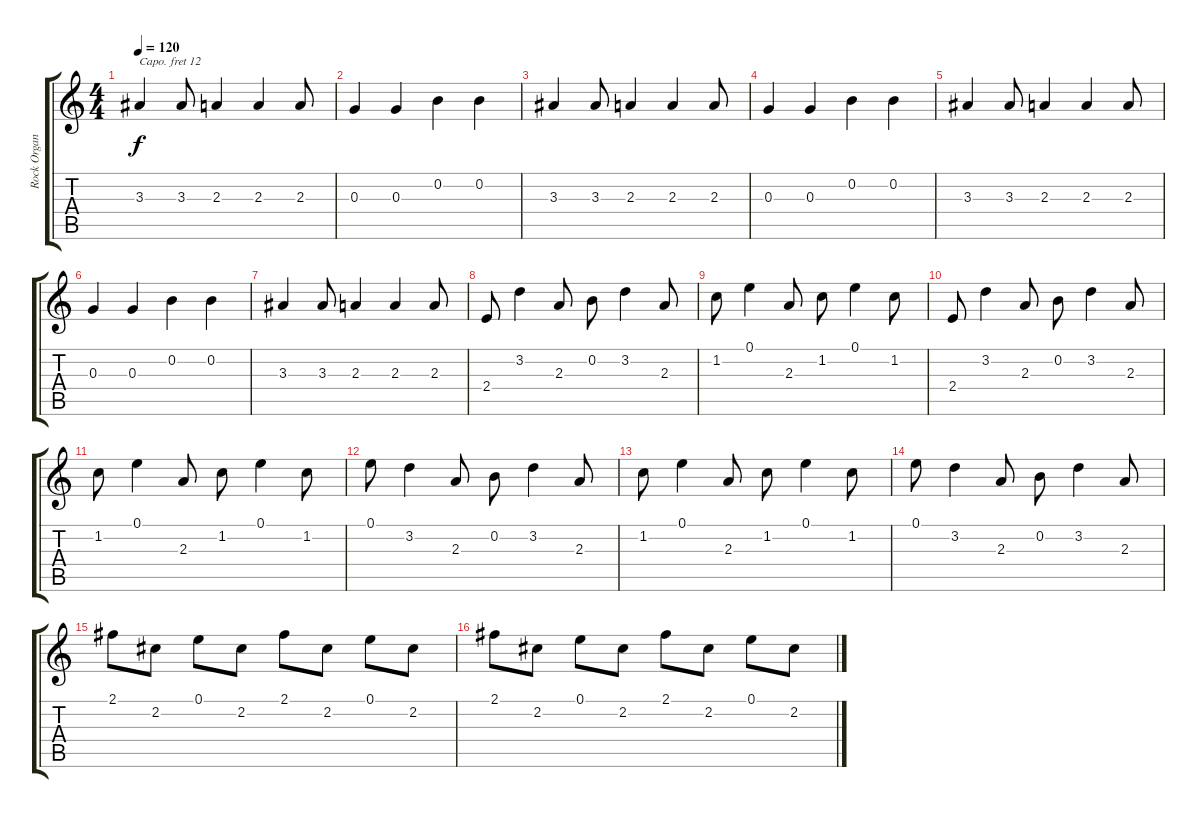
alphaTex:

\track ("Rock Organ" "Rock Organ") {instrument rockorgan}
\staff {score tabs}
\capo 12
\tuning (E4 B3 G3 D3 A2 E2) {hide}
\ts (4 4)
\tempo 120
\clef g2
\ks c
3.3.4{dy f} 3.3.8 2.3.4 2.3.4 2.3.8 |
0.3.4 0.3.4 0.2.4 0.2.4 |
3.3.4 3.3.8 2.3.4 2.3.4 2.3.8 |
0.3.4 0.3.4 0.2.4 0.2.4 |
3.3.4 3.3.8 2.3.4 2.3.4 2.3.8 |
0.3.4 0.3.4 0.2.4 0.2.4 |
3.3.4 3.3.8 2.3.4 2.3.4 2.3.8 |
2.4.8 3.2.4 2.3.8 0.2.8 3.2.4 2.3.8 |
1.2.8 0.1.4 2.3.8 1.2.8 0.1.4 1.2.8 |
2.4.8 3.2.4 2.3.8 0.2.8 3.2.4 2.3.8 |
1.2.8 0.1.4 2.3.8 1.2.8 0.1.4 1.2.8 |
0.1.8 3.2.4 2.3.8 0.2.8 3.2.4 2.3.8 |
1.2.8 0.1.4 2.3.8 1.2.8 0.1.4 1.2.8 |
0.1.8 3.2.4 2.3.8 0.2.8 3.2.4 2.3.8 |
2.1.8 2.2.8 0.1.8 2.2.8 2.1.8 2.2.8 0.1.8 2.2.8 |
2.1.8 2.2.8 0.1.8 2.2.8 2.1.8 2.2.8 0.1.8 2.2.8
